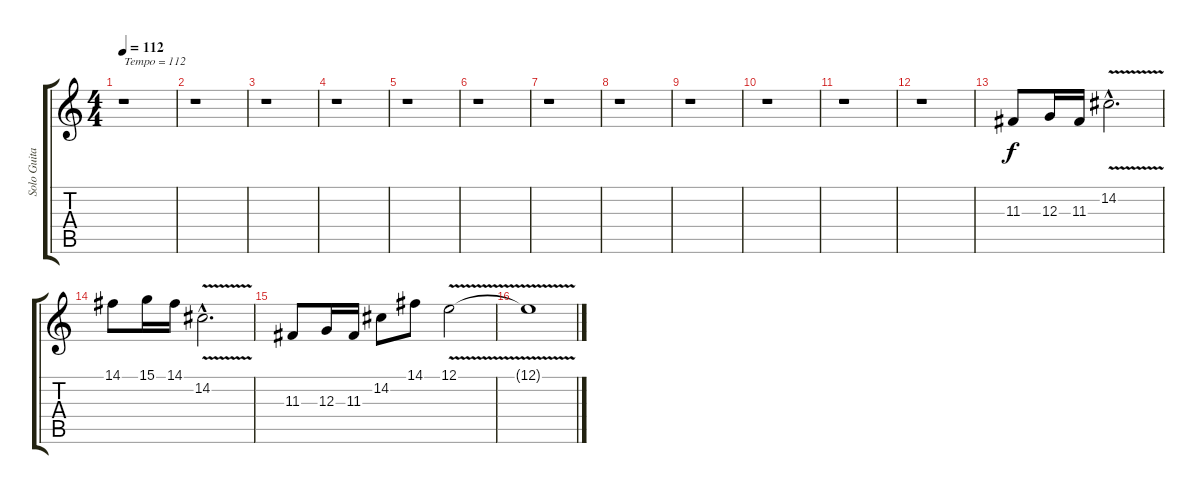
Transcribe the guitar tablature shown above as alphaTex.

\track ("Solo Guitar (Synth)" "Solo Guita") {instrument synthbrass2}
\staff {score tabs}
\tuning (E4 B3 G3 D3 A2 E2) {hide}
\ts (4 4)
\tempo 112
\clef g2
\ks c
r.1{txt "Tempo = 112" dy f instrument synthbrass2} |
r.1 |
r.1 |
r.1 |
r.1 |
r.1 |
r.1 |
r.1 |
r.1 |
r.1 |
r.1 |
r.1 |
11.3.8 12.3.16 11.3.16 14.2{v hac}.2{d} |
14.1.8 15.1.16 14.1.16 14.2{v hac}.2{d} |
11.3.8 12.3.16 11.3.16 14.2.8 14.1.8 12.1{v}.2 |
12.1{t}.1
